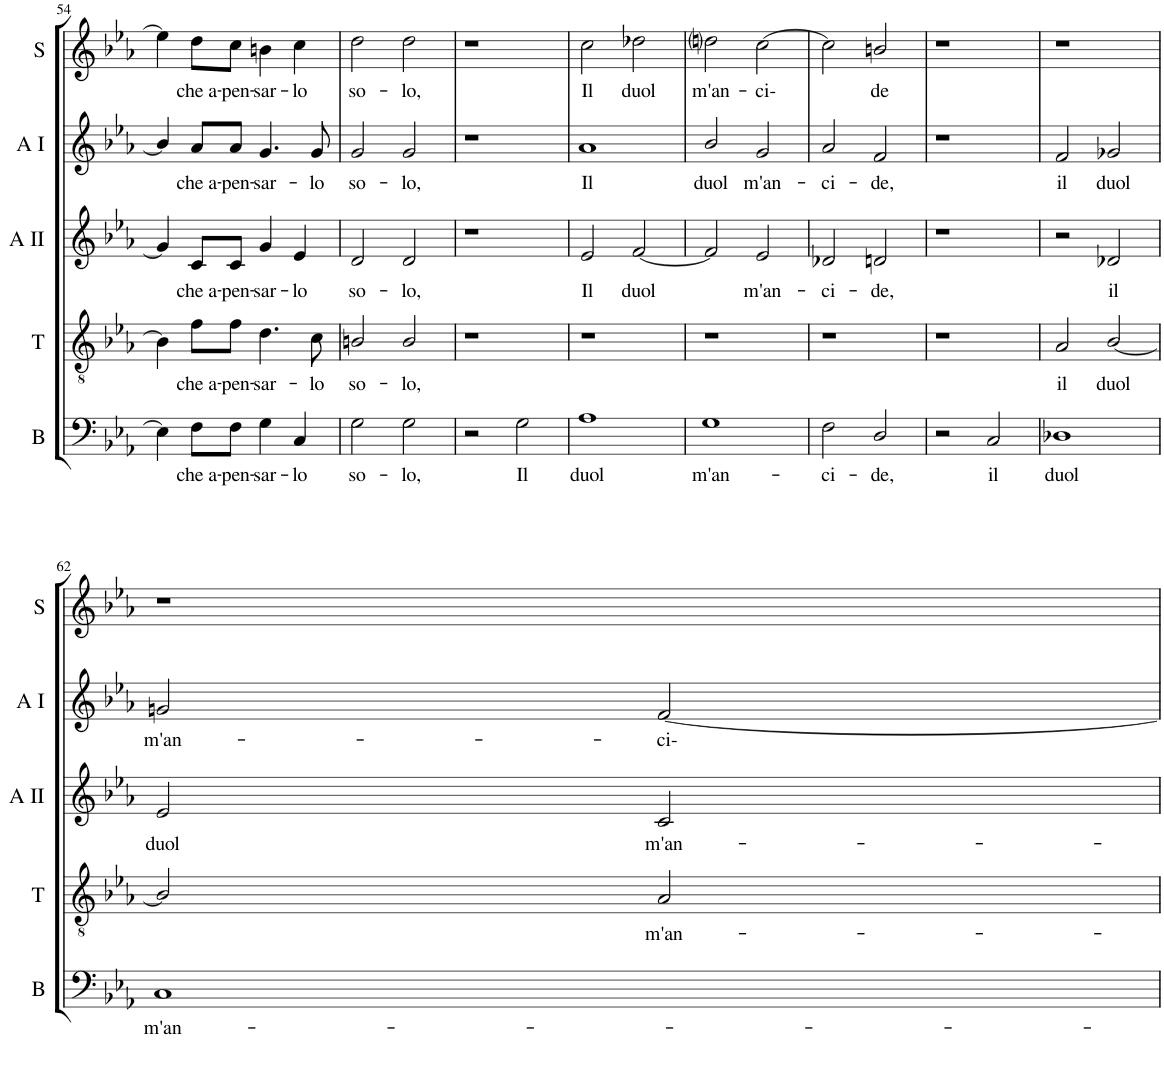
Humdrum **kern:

**kern	**text	**kern	**text	**kern	**text	**kern	**text	**kern	**text
*part5	*part5	*part4	*part4	*part3	*part3	*part2	*part2	*part1	*part1
*staff5	*staff5	*staff4	*staff4	*staff3	*staff3	*staff2	*staff2	*staff1	*staff1
*I"B	*	*I"T	*	*I"A II	*	*I"A I	*	*I"S	*
*I'B	*	*I'T	*	*I'A II	*	*I'A I	*	*I'S	*
!!LO:PB:g=z
*clefF4	*	*clefGv2	*	*clefG2	*	*clefG2	*	*clefG2	*
*k[b-e-a-]	*	*k[b-e-a-]	*	*k[b-e-a-]	*	*k[b-e-a-]	*	*k[b-e-a-]	*
*E-:	*	*E-:	*	*E-:	*	*E-:	*	*E-:	*
*M4/4	*	*M4/4	*	*M4/4	*	*M4/4	*	*M4/4	*
*met(c)	*	*met(c)	*	*met(c)	*	*met(c)	*	*met(c)	*
=54	=54	=54	=54	=54	=54	=54	=54	=54	=54
4E-\]	.	4B-\]	.	4g/]	.	4b-/]	.	4ee-\]	.
!	!LO:LY:b	!	!LO:LY:b	!	!LO:LY:b	!	!LO:LY:b	!	!LO:LY:b
8F\L	che a-	8f\L	che a-	8c/L	che a-	8a-/L	che a-	8dd\L	che a-
!	!LO:LY:b	!	!LO:LY:b	!	!LO:LY:b	!	!LO:LY:b	!	!LO:LY:b
8F\J	-pen-	8f\J	-pen-	8c/J	-pen-	8a-/J	-pen-	8cc\J	-pen-
!	!LO:LY:b	!	!LO:LY:b	!	!LO:LY:b	!	!LO:LY:b	!	!LO:LY:b
4G\	-sar-	4.d\	-sar-	4g/	-sar-	4.g/	-sar-	4bn\	-sar-
!	!LO:LY:b	!	!	!	!LO:LY:b	!	!	!	!LO:LY:b
4C/	-lo	.	.	4e-/	-lo	.	.	4cc\	-lo
!	!	!	!LO:LY:b	!	!	!	!LO:LY:b	!	!
.	.	8c\	-lo	.	.	8g/	-lo	.	.
=55	=55	=55	=55	=55	=55	=55	=55	=55	=55
!	!LO:LY:b	!	!LO:LY:b	!	!LO:LY:b	!	!LO:LY:b	!	!LO:LY:b
2G\	so-	2Bn/	so-	2d/	so-	2g/	so-	2dd\	so-
!	!LO:LY:b	!	!LO:LY:b	!	!LO:LY:b	!	!LO:LY:b	!	!LO:LY:b
2G\	-lo,	2B/	-lo,	2d/	-lo,	2g/	-lo,	2dd\	-lo,
=56	=56	=56	=56	=56	=56	=56	=56	=56	=56
2r	.	1r	.	1r	.	1r	.	1r	.
!	!LO:LY:b	!	!	!	!	!	!	!	!
2G\	Il	.	.	.	.	.	.	.	.
=57	=57	=57	=57	=57	=57	=57	=57	=57	=57
!	!LO:LY:b	!	!	!	!LO:LY:b	!	!LO:LY:b	!	!LO:LY:b
1A-	duol	1r	.	2e-/	Il	1a-	Il	2cc\	Il
!	!	!	!	!	!LO:LY:b	!	!	!	!LO:LY:b
.	.	.	.	[2f/	duol	.	.	2dd-X\	duol
=58	=58	=58	=58	=58	=58	=58	=58	=58	=58
!	!LO:LY:b	!	!	!	!	!	!LO:LY:b	!	!LO:LY:b
1G	m'an-	1r	.	2f/]	.	2b-/	duol	2ddni\	m'an-
!	!	!	!	!	!LO:LY:b	!	!LO:LY:b	!	!LO:LY:b
.	.	.	.	2e-/	m'an-	2g/	m'an-	[2cc\	-ci-
=59	=59	=59	=59	=59	=59	=59	=59	=59	=59
!	!LO:LY:b	!	!	!	!LO:LY:b	!	!LO:LY:b	!	!
2F\	-ci-	1r	.	2d-X/	-ci-	2a-/	-ci-	2cc\]	.
!	!LO:LY:b	!	!	!	!LO:LY:b	!	!LO:LY:b	!	!LO:LY:b
2D/	-de,	.	.	2dn/	-de,	2f/	-de,	2bn/	de
=60	=60	=60	=60	=60	=60	=60	=60	=60	=60
2r	.	1r	.	1r	.	1r	.	1r	.
!	!LO:LY:b	!	!	!	!	!	!	!	!
2C/	il	.	.	.	.	.	.	.	.
=61	=61	=61	=61	=61	=61	=61	=61	=61	=61
!	!LO:LY:b	!	!LO:LY:b	!	!	!	!LO:LY:b	!	!
1D-X	duol	2A-/	il	2r	.	2f/	il	1r	.
!	!	!	!LO:LY:b	!	!LO:LY:b	!	!LO:LY:b	!	!
.	.	[2B-/	duol	2d-X/	il	2g-X/	duol	.	.
!!LO:LB:g=z
=62	=62	=62	=62	=62	=62	=62	=62	=62	=62
!	!LO:LY:b	!	!	!	!LO:LY:b	!	!LO:LY:b	!	!
1C	m'an-	2B-/]	.	2e-/	duol	2gn/	m'an-	1r	.
!	!	!	!LO:LY:b	!	!LO:LY:b	!	!LO:LY:b	!	!
.	.	2A-/	m'an-	2c/	m'an-	[2f/	-ci-	.	.
=	=	=	=	=	=	=	=	=	=
*-	*-	*-	*-	*-	*-	*-	*-	*-	*-
